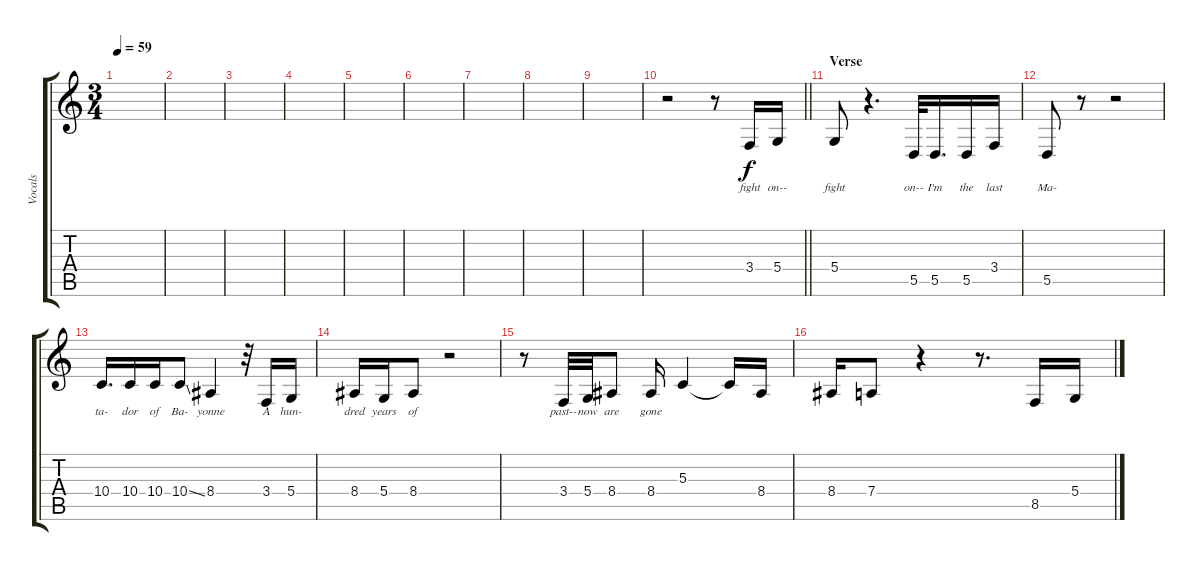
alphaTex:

\track ("Vocals" "Vocals") {instrument altosax}
\staff {score tabs}
\tuning (E4 B3 G3 D3 A2 E2) {hide}
\ts (3 4)
\tempo 59
\clef g2
\ks c
|
|
|
|
|
|
|
|
|
\barLineRight lightlight
r.2 r.8 3.4.16{lyrics (0 "fight") lyrics (1 "") lyrics (2 "") lyrics (3 "") lyrics (4 "")} 5.4.16{lyrics (0 "on--") lyrics (1 "") lyrics (2 "") lyrics (3 "") lyrics (4 "")} |
\section ("" "Verse")
5.4.8{lyrics (0 "fight") lyrics (1 "") lyrics (2 "") lyrics (3 "") lyrics (4 "")} r.4{d} 5.5.32{lyrics (0 "on--") lyrics (1 "") lyrics (2 "") lyrics (3 "") lyrics (4 "")} 5.5.16{d lyrics (0 "I'm") lyrics (1 "") lyrics (2 "") lyrics (3 "") lyrics (4 "")} 5.5.16{lyrics (0 "the") lyrics (1 "") lyrics (2 "") lyrics (3 "") lyrics (4 "")} 3.4.16{lyrics (0 "last") lyrics (1 "") lyrics (2 "") lyrics (3 "") lyrics (4 "")} |
5.5.8{lyrics (0 "Ma-") lyrics (1 "") lyrics (2 "") lyrics (3 "") lyrics (4 "")} r.8 r.2 |
10.4.16{d lyrics (0 "ta-") lyrics (1 "") lyrics (2 "") lyrics (3 "") lyrics (4 "")} 10.4.16{lyrics (0 "dor") lyrics (1 "") lyrics (2 "") lyrics (3 "") lyrics (4 "")} 10.4.16{lyrics (0 "of") lyrics (1 "") lyrics (2 "") lyrics (3 "") lyrics (4 "")} 10.4{ss}.8{lyrics (0 "Ba-") lyrics (1 "") lyrics (2 "") lyrics (3 "") lyrics (4 "")} 8.4.4{lyrics (0 "yonne") lyrics (1 "") lyrics (2 "") lyrics (3 "") lyrics (4 "")} r.32 3.4.16{lyrics (0 "A") lyrics (1 "") lyrics (2 "") lyrics (3 "") lyrics (4 "")} 5.4.16{lyrics (0 "hun-") lyrics (1 "") lyrics (2 "") lyrics (3 "") lyrics (4 "")} |
8.4.16{lyrics (0 "dred") lyrics (1 "") lyrics (2 "") lyrics (3 "") lyrics (4 "")} 5.4.16{lyrics (0 "years") lyrics (1 "") lyrics (2 "") lyrics (3 "") lyrics (4 "")} 8.4.8{lyrics (0 "of") lyrics (1 "") lyrics (2 "") lyrics (3 "") lyrics (4 "")} r.2 |
r.8 3.4.32{lyrics (0 "past--") lyrics (1 "") lyrics (2 "") lyrics (3 "") lyrics (4 "")} 5.4.32{lyrics (0 "now") lyrics (1 "") lyrics (2 "") lyrics (3 "") lyrics (4 "")} 8.4.8{lyrics (0 "are") lyrics (1 "") lyrics (2 "") lyrics (3 "") lyrics (4 "")} 8.4.16{lyrics (0 "gone") lyrics (1 "") lyrics (2 "") lyrics (3 "") lyrics (4 "")} 5.3.4 5.3{t}.16 8.4.16 |
8.4.16 7.4.8 r.4 r.8{d} 8.5.16 5.4.16
